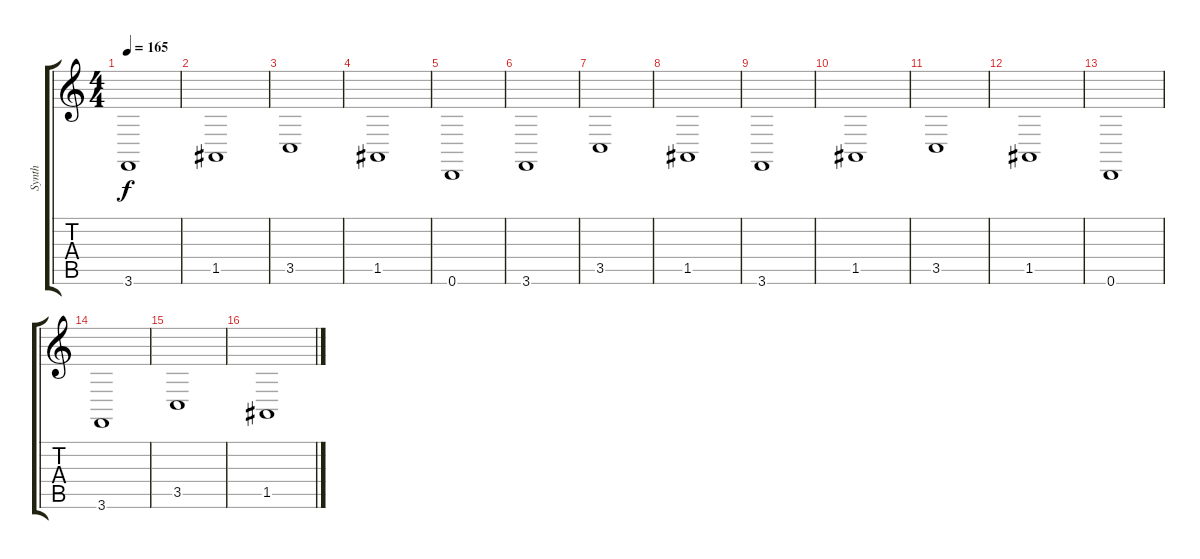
\track ("Synth" "Synth") {instrument lead8bassandlead}
\staff {score tabs}
\tuning (E4 B3 G3 D3 A2 D2) {hide}
\ts (4 4)
\tempo 165
\clef g2
\ks c
3.6.1{dy f} |
1.5.1 |
3.5.1 |
1.5.1 |
0.6.1 |
3.6.1 |
3.5.1 |
1.5.1 |
3.6.1 |
1.5.1 |
3.5.1 |
1.5.1 |
0.6.1 |
3.6.1 |
3.5.1 |
1.5.1
